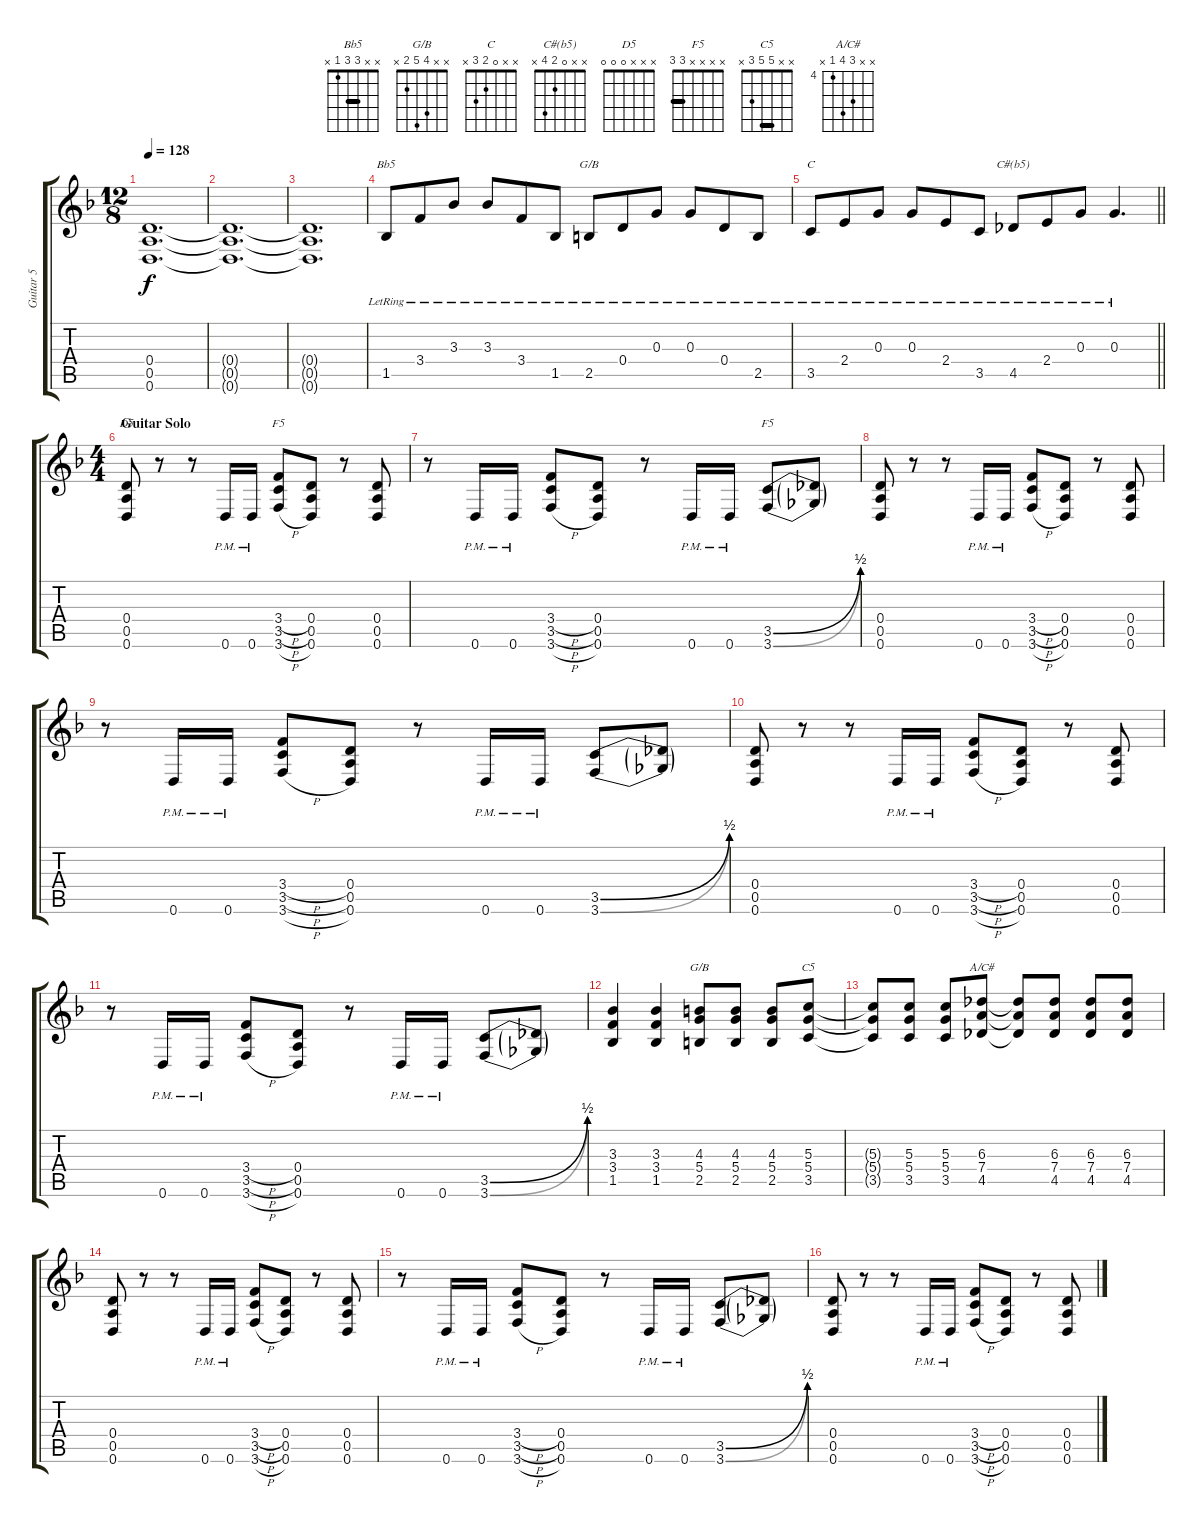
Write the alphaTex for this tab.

\track ("Guitar 5" "Guitar 5") {instrument distortionguitar}
\staff {score tabs}
\tuning (E4 B3 G3 D3 A2 D2) {hide}
\chord ("Bb5" x x 3 3 1 x) {barre 3}
\chord ("G/B" x x 0 0 2 x)
\chord ("C" x x 0 2 3 x)
\chord ("C#(b5)" x x 0 2 4 x)
\chord ("D5" x x x 0 0 0)
\chord ("F5" x x x 3 3 3) {barre 3}
\chord ("F5" x x x x 3 3) {barre 3}
\chord ("G/B" x x 4 5 2 x)
\chord ("C5" x x 5 5 3 x) {barre 5}
\chord ("A/C#" x x 6 7 4 x) {firstfret 4}
\ts (12 8)
\tempo 128
\clef g2
\ks dminor
(0.4{t} 0.5{t} 0.6{t}).1{d dy f} |
(0.4{t} 0.5{t} 0.6{t}).1{d} |
(0.4{t} 0.5{t} 0.6{t}).1{d} |
1.5{lr}.8{ch "Bb5"} 3.4{lr}.8 3.3{lr}.8 3.3{lr}.8 3.4{lr}.8 1.5{lr}.8 2.5{lr}.8{ch "G/B"} 0.4{lr}.8 0.3{lr}.8 0.3{lr}.8 0.4{lr}.8 2.5{lr}.8 |
\barLineRight lightlight
3.5{lr}.8{ch "C"} 2.4{lr}.8 0.3{lr}.8 0.3{lr}.8 2.4{lr}.8 3.5{lr}.8 4.5{lr}.8{ch "C#(b5)"} 2.4{lr}.8 0.3{lr}.8 0.3{lr}.4{d} |
\ts (4 4)
\section ("" "Guitar Solo")
(0.4 0.5 0.6).8{ch "D5"} r.8 r.8 0.6{pm}.16 0.6{pm}.16 (3.4{h} 3.5{h} 3.6{h}).8{ch "F5"} (0.4 0.5 0.6).8 r.8 (0.4 0.5 0.6).8 |
r.8 0.6{pm}.16 0.6{pm}.16 (3.4{h} 3.5{h} 3.6{h}).8 (0.4 0.5 0.6).8 r.8 0.6{pm}.16 0.6{pm}.16 (3.5{be (bend 0 0 60 2)} 3.6{be (bend 0 0 60 2)}).8{ch "F5"} (3.5{t} 3.6{t}).8 |
(0.4 0.5 0.6).8 r.8 r.8 0.6{pm}.16 0.6{pm}.16 (3.4{h} 3.5{h} 3.6{h}).8 (0.4 0.5 0.6).8 r.8 (0.4 0.5 0.6).8 |
r.8 0.6{pm}.16 0.6{pm}.16 (3.4{h} 3.5{h} 3.6{h}).8 (0.4 0.5 0.6).8 r.8 0.6{pm}.16 0.6{pm}.16 (3.5{be (bend 0 0 60 2)} 3.6{be (bend 0 0 60 2)}).8 (3.5{t} 3.6{t}).8 |
(0.4 0.5 0.6).8 r.8 r.8 0.6{pm}.16 0.6{pm}.16 (3.4{h} 3.5{h} 3.6{h}).8 (0.4 0.5 0.6).8 r.8 (0.4 0.5 0.6).8 |
r.8 0.6{pm}.16 0.6{pm}.16 (3.4{h} 3.5{h} 3.6{h}).8 (0.4 0.5 0.6).8 r.8 0.6{pm}.16 0.6{pm}.16 (3.5{be (bend 0 0 60 2)} 3.6{be (bend 0 0 60 2)}).8 (3.5{t} 3.6{t}).8 |
(3.3 3.4 1.5).4 (3.3 3.4 1.5).4 (4.3 5.4 2.5).8{ch "G/B"} (4.3 5.4 2.5).8 (4.3 5.4 2.5).8 (5.3 5.4 3.5).8{ch "C5"} |
(5.3{t} 5.4{t} 3.5{t}).8 (5.3 5.4 3.5).8 (5.3 5.4 3.5).8 (6.3 7.4 4.5).8{ch "A/C#"} (6.3{t} 7.4{t} 4.5{t}).8 (6.3 7.4 4.5).8 (6.3 7.4 4.5).8 (6.3 7.4 4.5).8 |
(0.4 0.5 0.6).8 r.8 r.8 0.6{pm}.16 0.6{pm}.16 (3.4{h} 3.5{h} 3.6{h}).8 (0.4 0.5 0.6).8 r.8 (0.4 0.5 0.6).8 |
r.8 0.6{pm}.16 0.6{pm}.16 (3.4{h} 3.5{h} 3.6{h}).8 (0.4 0.5 0.6).8 r.8 0.6{pm}.16 0.6{pm}.16 (3.5{be (bend 0 0 60 2)} 3.6{be (bend 0 0 60 2)}).8 (3.5{t} 3.6{t}).8 |
(0.4 0.5 0.6).8 r.8 r.8 0.6{pm}.16 0.6{pm}.16 (3.4{h} 3.5{h} 3.6{h}).8 (0.4 0.5 0.6).8 r.8 (0.4 0.5 0.6).8
